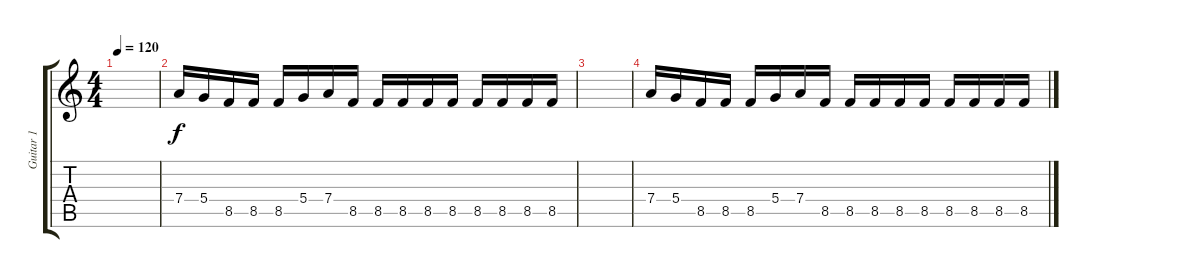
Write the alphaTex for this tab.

\track ("Guitar 1" "Guitar 1") {instrument distortionguitar}
\staff {score tabs}
\tuning (E4 B3 G3 D3 A2 E2) {hide}
\ts (4 4)
\tempo 120
\clef g2
\ks c
|
7.4.16{volume 12} 5.4.16 8.5.16 8.5.16 8.5.16 5.4.16 7.4.16 8.5.16 8.5.16 8.5.16 8.5.16 8.5.16 8.5.16 8.5.16 8.5.16 8.5.16 |
|
7.4.16 5.4.16 8.5.16 8.5.16 8.5.16 5.4.16 7.4.16 8.5.16 8.5.16 8.5.16 8.5.16 8.5.16 8.5.16 8.5.16 8.5.16 8.5.16
